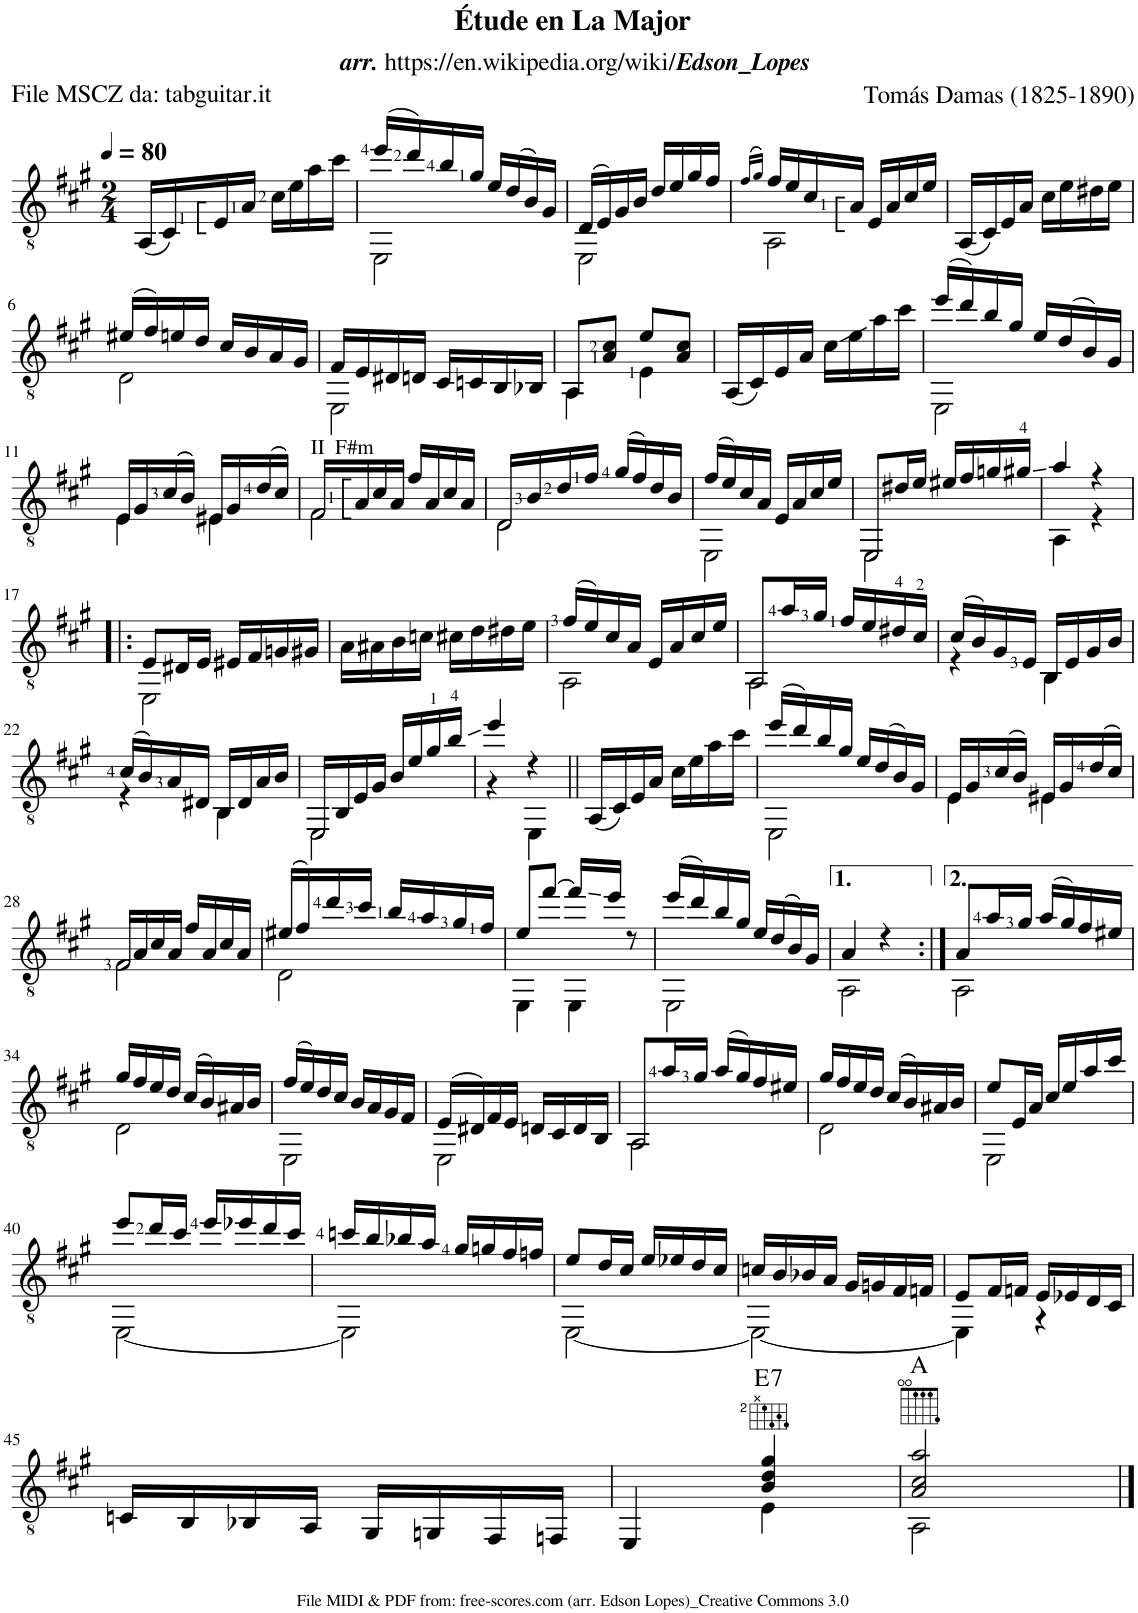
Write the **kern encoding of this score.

**kern	**harte
*part1	*part1
*staff1	*
*I"Guitar	*
*I'Guit.	*
*clefGv2	*
*k[f#c#g#]	*
*M2/4	*
*MM80	*
=1	=1
(16AA/LL	.
16C#/)	.
16E::/	.
16A/JJ	.
16c#\LL	.
16e\	.
16a\	.
16cc#\JJ	.
=2	=2
*^	*
(16ee/LL	2EE\	.
16dd/)	.	.
16b/	.	.
16g#/JJ	.	.
16e/LL	.	.
(16d/	.	.
16B/)	.	.
16G#/JJ	.	.
=3	=3	=3
(16D/LL	2EE\	.
16E/)	.	.
16G#/	.	.
16B/JJ	.	.
16d/LL	.	.
16e/	.	.
16g#/	.	.
16f#/JJ	.	.
=4	=4	=4
(16qf#/LL	.	.
16qg#/JJ)	.	.
16f#/LL	2AA\	.
16e/	.	.
16c#/	.	.
16A::/JJ	.	.
16E/LL	.	.
16A/	.	.
16c#/	.	.
16e/JJ	.	.
*v	*v	*
=5	=5
(16AA/LL	.
16C#/)	.
16E/	.
16A/JJ	.
16c#\LL	.
16e\	.
16d#X\	.
16e\JJ	.
!!LO:LB:g=z
=6	=6
*^	*
(16e#X/LL	2D\	.
16f#/)	.	.
16en/	.	.
16d/JJ	.	.
16c#/LL	.	.
16B/	.	.
16A/	.	.
16G#/JJ	.	.
=7	=7	=7
16F#/LL	2EE\	.
16E/	.	.
16D#X/	.	.
16Dn/JJ	.	.
16C#/LL	.	.
16Cn/	.	.
16BB/	.	.
16BB-X/JJ	.	.
=8	=8	=8
8AA/L	4AA\	.
8A/ 8c#/J	.	.
8e/L	4E\	.
8A/ 8c#/J	.	.
*v	*v	*
=9	=9
(16AA/LL	.
16C#/)	.
16E/	.
16A/JJ	.
16c#\LL	.
16e\	.
16a\	.
16cc#\JJ	.
=10	=10
*^	*
(16ee/LL	2EE\	.
16dd/)	.	.
16b/	.	.
16g#/JJ	.	.
16e/LL	.	.
(16d/	.	.
16B/)	.	.
16G#/JJ	.	.
!!LO:LB:g=z	!!
=11	=11	=11
16E/LL	4E\	.
16G#/	.	.
(16c#/	.	.
16B/JJ)	.	.
16E#X/LL	4E#\	.
16G#/	.	.
(16d/	.	.
16c#/JJ)	.	.
=12	=12	=12
!LO:TX:a:t=II  F#m	!	!
!LO:N:head=open	!	!
16F#/LL	2F#\	.
16A::/	.	.
16c#/	.	.
16A/JJ	.	.
16f#/LL	.	.
16A/	.	.
16c#/	.	.
16A/JJ	.	.
=13	=13	=13
!LO:N:head=open	!	!
16D/LL	2D\	.
16B/	.	.
16d/	.	.
16f#/JJ	.	.
(16g#/LL	.	.
16f#/)	.	.
16d/	.	.
16B/JJ	.	.
=14	=14	=14
(16f#/LL	2EE\	.
16e/)	.	.
16c#/	.	.
16A/JJ	.	.
16E/LL	.	.
16A/	.	.
16c#/	.	.
16e/JJ	.	.
=15	=15	=15
!LO:N:head=open	!	!
8EE/L	2EE\	.
16d#X/L	.	.
16e/JJ	.	.
16e#X/LL	.	.
16f#/	.	.
16gn/	.	.
16g#X/JJ	.	.
=16	=16	=16
4a/	4AA\	.
4r	4r	.
!!LO:LB:g=z	!!
=17!|:	=17!|:	=17!|:
8E/L	2EE\	.
16D#X/L	.	.
16E/JJ	.	.
16E#X/LL	.	.
16F#/	.	.
16Gn/	.	.
16G#X/JJ	.	.
*v	*v	*
=18	=18
16A\LL	.
16A#X\	.
16B\	.
16cn\JJ	.
16c#X\LL	.
16d\	.
16d#X\	.
16e\JJ	.
=19	=19
*^	*
(16f#/LL	2AA\	.
16e/)	.	.
16c#/	.	.
16A/JJ	.	.
16E/LL	.	.
16A/	.	.
16c#/	.	.
16e/JJ	.	.
=20	=20	=20
!LO:N:head=open	!	!
8AA/L	2AA\	.
16a/L	.	.
16g#/JJ	.	.
16f#/LL	.	.
16e/	.	.
16d#X/	.	.
16c#/JJ	.	.
=21	=21	=21
(16c#/LL	4r	.
16B/)	.	.
16G#/	.	.
16E/JJ	.	.
16BB/LL	4BB\	.
16E/	.	.
16G#/	.	.
16B/JJ	.	.
!!LO:LB:g=z	!!
=22	=22	=22
(16c#/LL	4r	.
16B/)	.	.
16A/	.	.
16D#X/JJ	.	.
16BB/LL	4BB\	.
16D#/	.	.
16A/	.	.
16B/JJ	.	.
=23	=23	=23
!LO:N:head=open	!	!
16EE/LL	2EE\	.
16BB/	.	.
16E/	.	.
16G#/JJ	.	.
16B/LL	.	.
16e/	.	.
16g#/	.	.
16b/JJ	.	.
=24	=24	=24
4ee/	4r	.
4r	4EE\	.
*v	*v	*
=25||	=25||
(16AA/LL	.
16C#/)	.
16E/	.
16A/JJ	.
16c#\LL	.
16e\	.
16a\	.
16cc#\JJ	.
=26	=26
*^	*
(16ee/LL	2EE\	.
16dd/)	.	.
16b/	.	.
16g#/JJ	.	.
16e/LL	.	.
(16d/	.	.
16B/)	.	.
16G#/JJ	.	.
=27	=27	=27
16E/LL	4E\	.
16G#/	.	.
(16c#/	.	.
16B/JJ)	.	.
16E#X/LL	4E#\	.
16G#/	.	.
(16d/	.	.
16c#/JJ)	.	.
!!LO:LB:g=z	!!
=28	=28	=28
!LO:N:head=open	!	!
16F#/LL	2F#\	.
16A/	.	.
16c#/	.	.
16A/JJ	.	.
16f#/LL	.	.
16A/	.	.
16c#/	.	.
16A/JJ	.	.
=29	=29	=29
(16e#X/LL	2D\	.
16f#/)	.	.
16dd/	.	.
16cc#/JJ	.	.
16b/LL	.	.
16a/	.	.
16g#/	.	.
16f#/JJ	.	.
=30	=30	=30
8e/L	4EE\	.
[8ff#/J	.	.
16ff#/LL]	4EE\	.
16ee/JJ	.	.
8r	.	.
=31	=31	=31
(16ee/LL	2EE\	.
16dd/)	.	.
16b/	.	.
16g#/JJ	.	.
16e/LL	.	.
(16d/	.	.
16B/)	.	.
16G#/JJ	.	.
=32	=32	=32
4A/	2AA\	.
4r	.	.
=33:|!	=33:|!	=33:|!
8A/L	2AA\	.
16a/L	.	.
16g#/JJ	.	.
(16a/LL	.	.
16g#/)	.	.
16f#/	.	.
16e#X/JJ	.	.
!!LO:LB:g=z	!!
=34	=34	=34
16g#/LL	2D\	.
16f#/	.	.
16e/	.	.
16d/JJ	.	.
(16c#/LL	.	.
16B/)	.	.
16A#X/	.	.
16B/JJ	.	.
=35	=35	=35
(16f#/LL	2EE\	.
16e/)	.	.
16d/	.	.
16c#/JJ	.	.
16B/LL	.	.
16A/	.	.
16G#/	.	.
16F#/JJ	.	.
=36	=36	=36
(16E/LL	2EE\	.
16D#X/)	.	.
16F#/	.	.
16E/JJ	.	.
16Dn/LL	.	.
16C#/	.	.
16D/	.	.
16BB/JJ	.	.
=37	=37	=37
!LO:N:head=open	!	!
8AA/L	2AA\	.
16a/L	.	.
16g#/JJ	.	.
(16a/LL	.	.
16g#/)	.	.
16f#/	.	.
16e#X/JJ	.	.
=38	=38	=38
16g#/LL	2D\	.
16f#/	.	.
16e/	.	.
16d/JJ	.	.
(16c#/LL	.	.
16B/)	.	.
16A#X/	.	.
16B/JJ	.	.
=39	=39	=39
8e/L	2EE\	.
16E/L	.	.
16A/JJ	.	.
16c#/LL	.	.
16e/	.	.
16a/	.	.
16cc#/JJ	.	.
!!LO:LB:g=z	!!
=40	=40	=40
8ee/L	[2EE\	.
16dd/L	.	.
16cc#/JJ	.	.
16ee/LL	.	.
16ee-X/	.	.
16dd/	.	.
16cc#/JJ	.	.
=41	=41	=41
16ccn/LL	2EE\]	.
16b/	.	.
16b-X/	.	.
16a/JJ	.	.
16g#/LL	.	.
16gn/	.	.
16f#/	.	.
16fn/JJ	.	.
=42	=42	=42
8e/L	[2EE\	.
16d/L	.	.
16c#/JJ	.	.
16e/LL	.	.
16e-X/	.	.
16d/	.	.
16c#/JJ	.	.
=43	=43	=43
16cn/LL	2EE\_	.
16B/	.	.
16B-X/	.	.
16A/JJ	.	.
16G#/LL	.	.
16Gn/	.	.
16F#/	.	.
16Fn/JJ	.	.
=44	=44	=44
8E/L	4EE\]	.
16F#/L	.	.
16Fn/JJ	.	.
16E/LL	4r	.
16E-X/	.	.
16D/	.	.
16C#/JJ	.	.
*v	*v	*
!!LO:LB:g=z
=45	=45
16Cn/LL	.
16BB/	.
16BB-X/	.
16AA/JJ	.
16GG#/LL	.
16GGn/	.
16FF#/	.
16FFn/JJ	.
=46	=46
*^	*
4EE/	4ryy	.
!	!	!LO:H:kt=7
4B/ 4d/ 4g#/	4E\	E:7
=47	=47	=47
2A/ 2c#/ 2a/	2AA\	A:maj
*v	*v	*
==	==
*-	*-
